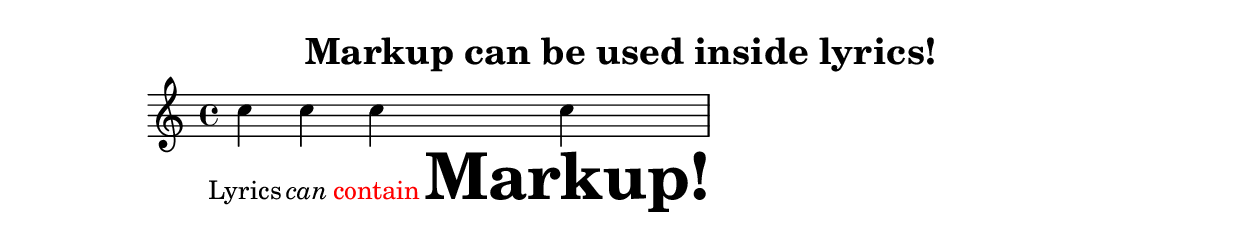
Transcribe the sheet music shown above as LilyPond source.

%% Do not edit this file; it is auto-generated from LSR http://lsr.dsi.unimi.it
%% This file is in the public domain.
\version "2.11.66"

\header {
  lsrtags = "text, vocal-music"

  texidoc = "
To format individual syllables in lyrics, use @code{\\markup @{ ....
@}} on these lyrics.

"
  doctitle = "Formatting lyrics syllables"
} % begin verbatim

% Tip taken from http://lists.gnu.org/archive/html/lilypond-user/2007-12/msg00215.html
\header {
  title = "Markup can be used inside lyrics!"
}

mel = \relative c'' { c4 c c c }
lyr = \lyricmode {
  Lyrics \markup { \italic "can" } \markup {\with-color #red "contain" }
  \markup {\fontsize #8 \bold "Markup!" }
}

<<
  \context Voice = melody \mel
  \context Lyrics \lyricsto melody \lyr
>>

